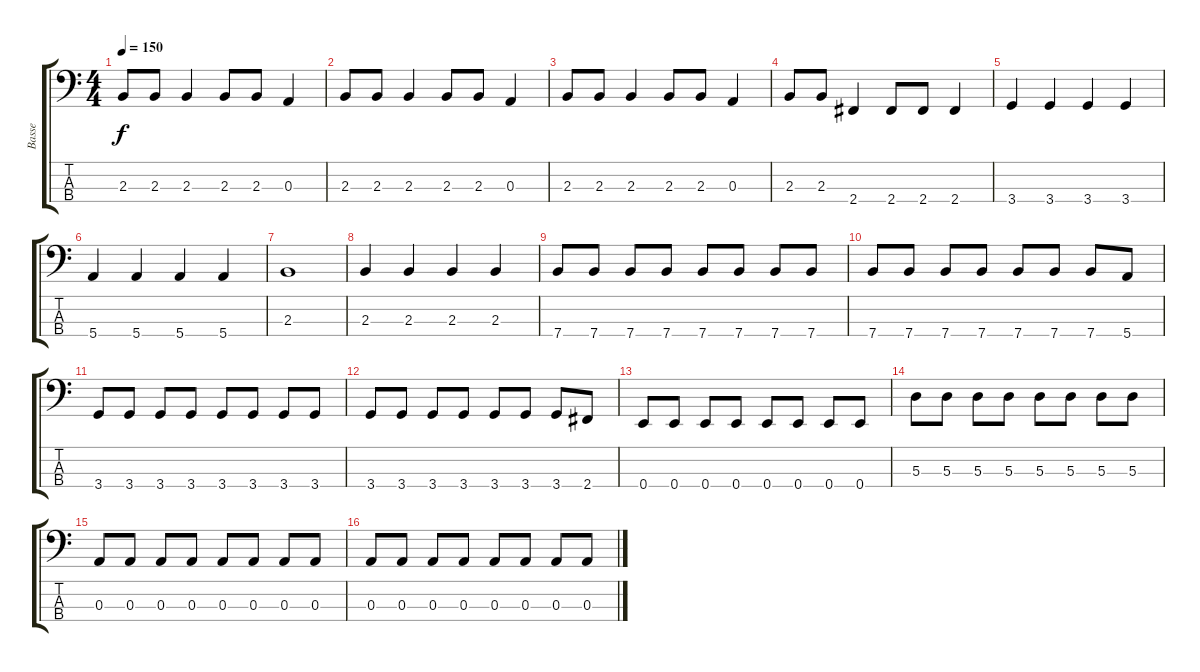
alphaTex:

\track ("Basse" "Basse") {instrument electricbasspick}
\staff {score tabs}
\tuning (G2 D2 A1 E1) {hide}
\ts (4 4)
\tempo 150
\clef f4
\ks c
2.3.8{dy f} 2.3.8 2.3.4 2.3.8 2.3.8 0.3.4 |
2.3.8 2.3.8 2.3.4 2.3.8 2.3.8 0.3.4 |
2.3.8 2.3.8 2.3.4 2.3.8 2.3.8 0.3.4 |
2.3.8 2.3.8 2.4.4 2.4.8 2.4.8 2.4.4 |
3.4.4 3.4.4 3.4.4 3.4.4 |
5.4.4 5.4.4 5.4.4 5.4.4 |
2.3.1 |
2.3.4 2.3.4 2.3.4 2.3.4 |
7.4.8 7.4.8 7.4.8 7.4.8 7.4.8 7.4.8 7.4.8 7.4.8 |
7.4.8 7.4.8 7.4.8 7.4.8 7.4.8 7.4.8 7.4.8 5.4.8 |
3.4.8 3.4.8 3.4.8 3.4.8 3.4.8 3.4.8 3.4.8 3.4.8 |
3.4.8 3.4.8 3.4.8 3.4.8 3.4.8 3.4.8 3.4.8 2.4.8 |
0.4.8 0.4.8 0.4.8 0.4.8 0.4.8 0.4.8 0.4.8 0.4.8 |
5.3.8 5.3.8 5.3.8 5.3.8 5.3.8 5.3.8 5.3.8 5.3.8 |
0.3.8 0.3.8 0.3.8 0.3.8 0.3.8 0.3.8 0.3.8 0.3.8 |
0.3.8 0.3.8 0.3.8 0.3.8 0.3.8 0.3.8 0.3.8 0.3.8
